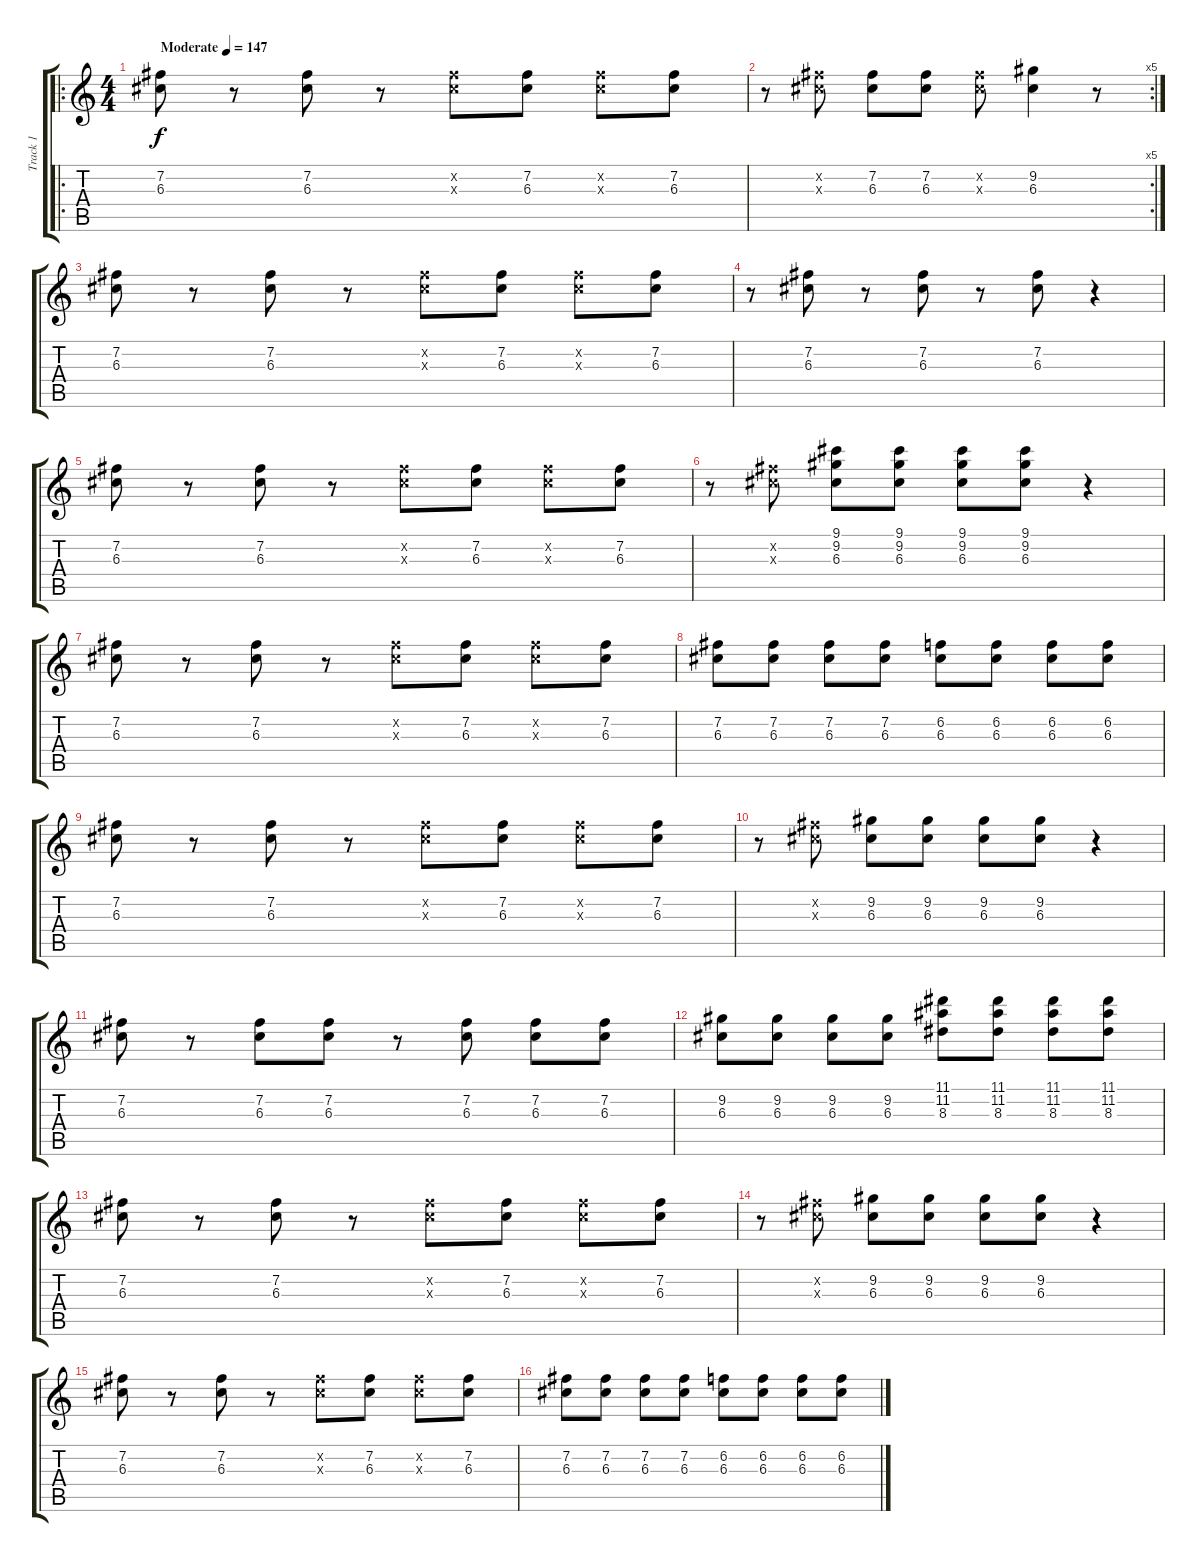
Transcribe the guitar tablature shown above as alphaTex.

\track ("Track 1" "Track 1") {instrument acousticguitarsteel}
\staff {score tabs}
\tuning (E4 B3 G3 D3 A2 E2) {hide}
\ro
\ts (4 4)
\tempo (147 "Moderate")
\clef g2
\ks c
(7.2 6.3).8{dy f instrument acousticguitarsteel} r.8 (7.2 6.3).8 r.8 (7.2{x} 6.3{x}).8 (7.2 6.3).8 (7.2{x} 6.3{x}).8 (7.2 6.3).8 |
\rc 5
r.8 (7.2{x} 6.3{x}).8 (7.2 6.3).8 (7.2 6.3).8 (7.2{x} 6.3{x}).8 (9.2 6.3).4 r.8 |
(7.2 6.3).8 r.8 (7.2 6.3).8 r.8 (7.2{x} 6.3{x}).8 (7.2 6.3).8 (7.2{x} 6.3{x}).8 (7.2 6.3).8 |
r.8 (7.2 6.3).8 r.8 (7.2 6.3).8 r.8 (7.2 6.3).8 r.4 |
(7.2 6.3).8 r.8 (7.2 6.3).8 r.8 (7.2{x} 6.3{x}).8 (7.2 6.3).8 (7.2{x} 6.3{x}).8 (7.2 6.3).8 |
r.8 (7.2{x} 6.3{x}).8 (9.1 9.2 6.3).8 (9.1 9.2 6.3).8 (9.1 9.2 6.3).8 (9.1 9.2 6.3).8 r.4 |
(7.2 6.3).8 r.8 (7.2 6.3).8 r.8 (7.2{x} 6.3{x}).8 (7.2 6.3).8 (7.2{x} 6.3{x}).8 (7.2 6.3).8 |
(7.2 6.3).8 (7.2 6.3).8 (7.2 6.3).8 (7.2 6.3).8 (6.2 6.3).8 (6.2 6.3).8 (6.2 6.3).8 (6.2 6.3).8 |
(7.2 6.3).8 r.8 (7.2 6.3).8 r.8 (7.2{x} 6.3{x}).8 (7.2 6.3).8 (7.2{x} 6.3{x}).8 (7.2 6.3).8 |
r.8 (7.2{x} 6.3{x}).8 (9.2 6.3).8 (9.2 6.3).8 (9.2 6.3).8 (9.2 6.3).8 r.4 |
(7.2 6.3).8 r.8 (7.2 6.3).8 (7.2 6.3).8 r.8 (7.2 6.3).8 (7.2 6.3).8 (7.2 6.3).8 |
(9.2 6.3).8 (9.2 6.3).8 (9.2 6.3).8 (9.2 6.3).8 (11.1 11.2 8.3).8 (11.1 11.2 8.3).8 (11.1 11.2 8.3).8 (11.1 11.2 8.3).8 |
(7.2 6.3).8 r.8 (7.2 6.3).8 r.8 (7.2{x} 6.3{x}).8 (7.2 6.3).8 (7.2{x} 6.3{x}).8 (7.2 6.3).8 |
r.8 (7.2{x} 6.3{x}).8 (9.2 6.3).8 (9.2 6.3).8 (9.2 6.3).8 (9.2 6.3).8 r.4 |
(7.2 6.3).8 r.8 (7.2 6.3).8 r.8 (7.2{x} 6.3{x}).8 (7.2 6.3).8 (7.2{x} 6.3{x}).8 (7.2 6.3).8 |
(7.2 6.3).8 (7.2 6.3).8 (7.2 6.3).8 (7.2 6.3).8 (6.2 6.3).8 (6.2 6.3).8 (6.2 6.3).8 (6.2 6.3).8
